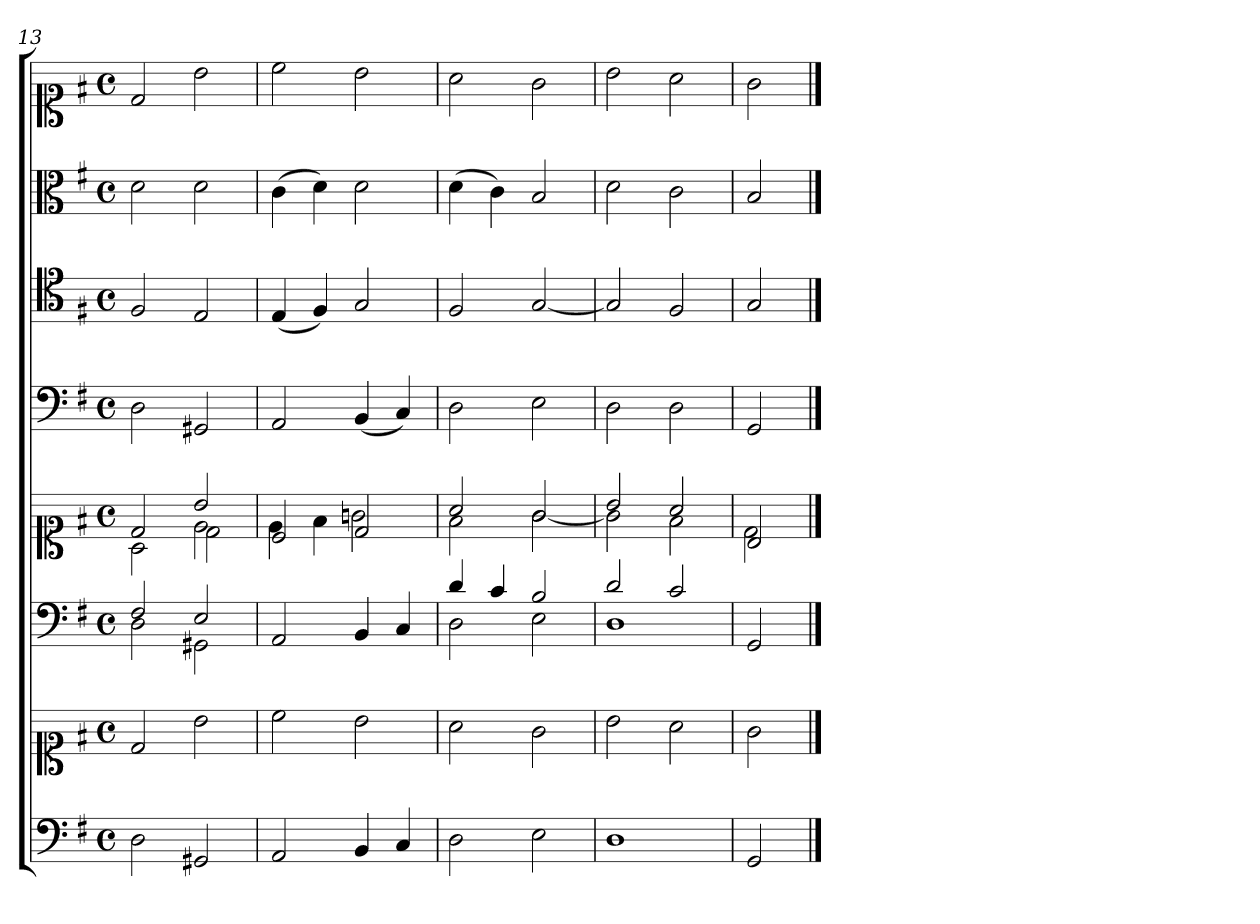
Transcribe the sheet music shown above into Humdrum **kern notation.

**kern	**kern	**kern	**kern	**kern	**kern	**kern	**kern
*part6	*part6	*part5	*part5	*part4	*part3	*part2	*part1
*staff8	*staff7	*staff6	*staff5	*staff4	*staff3	*staff2	*staff1
*clefF4	*clefC1	*clefF4	*clefC1	*clefF4	*clefC4	*clefC3	*clefC1
*k[f#]	*k[f#]	*k[f#]	*k[f#]	*k[f#]	*k[f#]	*k[f#]	*k[f#]
*G:	*G:	*G:	*G:	*G:	*G:	*G:	*G:
*M4/4	*M4/4	*M4/4	*M4/4	*M4/4	*M4/4	*M4/4	*M4/4
*met(c)	*met(c)	*met(c)	*met(c)	*met(c)	*met(c)	*met(c)	*met(c)
=13	=13	=13	=13	=13	=13	=13	=13
*	*	*^	*^	*	*	*	*
*	*	*	*	*	*^	*	*	*	*
2D	2d	2F#	2D	2d	2A	2ryy	2D	2F#	2d	2d
2GG#X	2b	2E	2GG#X	2b	2e	2d\	2GG#X	2E	2d	2b
*	*	*v	*v	*	*	*	*	*	*	*
*	*	*	*	*v	*v	*	*	*	*
=14	=14	=14	=14	=14	=14	=14	=14	=14
2AA	2cc	2AA	2c	4e	2AA	(4E	(4c	2cc
.	.	.	.	4f#	.	4F#)	4d)	.
4BB	2b	4BB	2d	2gn	(4BB	2G	2d	2b
4C	.	4C	.	.	4C)	.	.	.
=15	=15	=15	=15	=15	=15	=15	=15	=15
*	*	*^	*	*	*	*	*	*
2D	2a	4d	2D	2a	2f#	2D	2F#	(4d	2a
.	.	4c	.	.	.	.	.	4c)	.
2E	2g	2B	2E	2g	[2g	2E	[2G	2B	2g
=16	=16	=16	=16	=16	=16	=16	=16	=16	=16
1D	2b	2d	1D	2b	2g]	2D	2G]	2d	2b
.	2a	2c	.	2a	2f#	2D	2F#	2c	2a
*	*	*v	*v	*	*	*	*	*	*
=17	=17	=17	=17	=17	=17	=17	=17	=17
2GG	2g	2GG	2B	2d	2GG	2G	2B	2g
*	*	*	*v	*v	*	*	*	*
==	==	==	==	==	==	==	==
*-	*-	*-	*-	*-	*-	*-	*-
